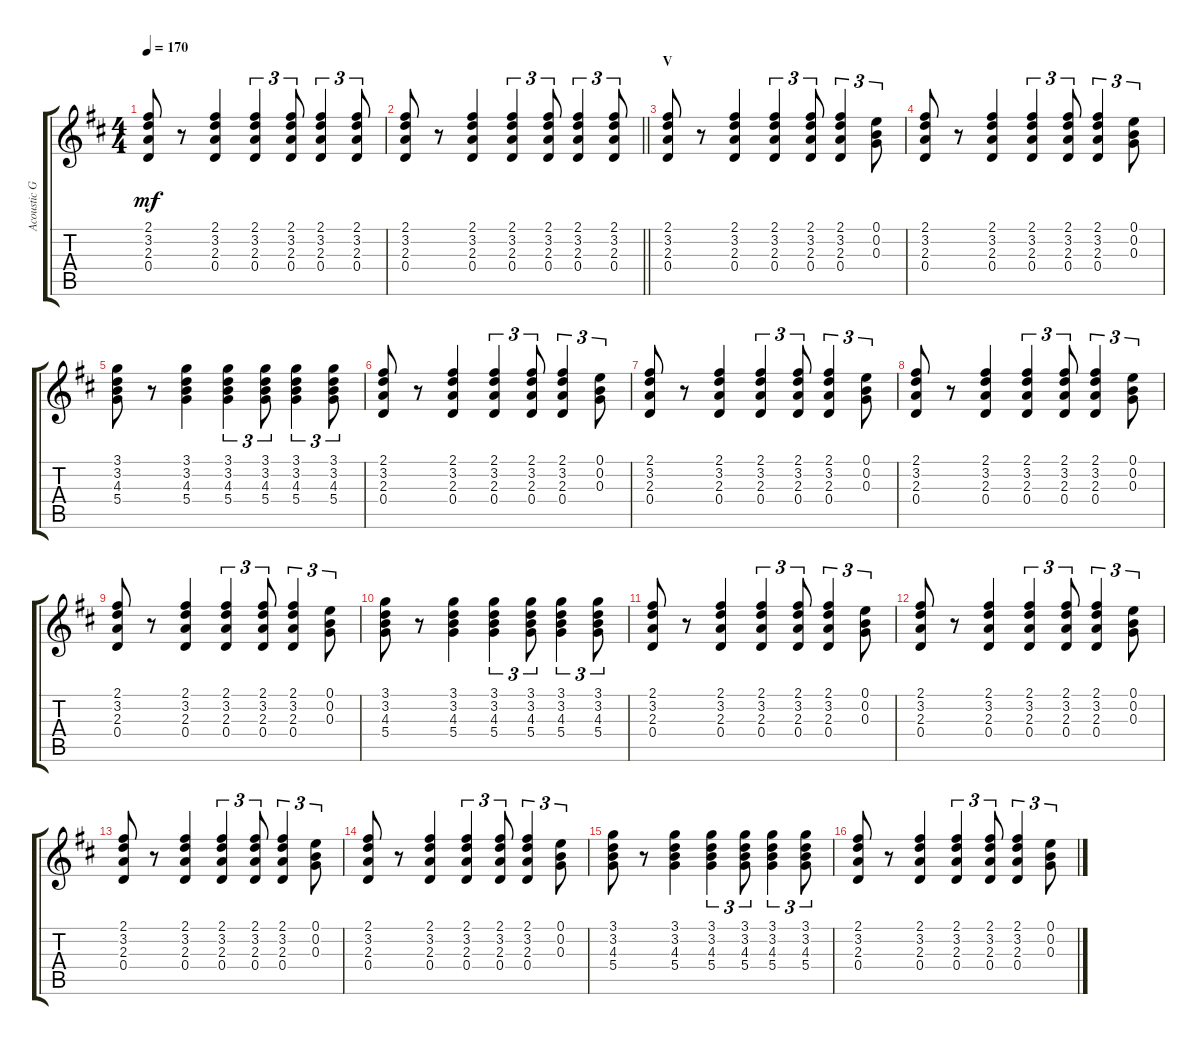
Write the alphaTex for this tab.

\track ("Acoustic Guitar [David Gilmour]" "Acoustic G") {instrument acousticguitarsteel}
\staff {score tabs}
\tuning (E4 B3 G3 D3 A2 E2) {hide}
\ts (4 4)
\tempo 170
\clef g2
\ks d
(2.1 3.2 2.3 0.4).8{dy mf} r.8 (2.1 3.2 2.3 0.4).4 (2.1 3.2 2.3 0.4).4{tu (3 2)} (2.1 3.2 2.3 0.4).8{tu (3 2)} (2.1 3.2 2.3 0.4).4{tu (3 2)} (2.1 3.2 2.3 0.4).8{tu (3 2)} |
\barLineRight lightlight
(2.1 3.2 2.3 0.4).8 r.8 (2.1 3.2 2.3 0.4).4 (2.1 3.2 2.3 0.4).4{tu (3 2)} (2.1 3.2 2.3 0.4).8{tu (3 2)} (2.1 3.2 2.3 0.4).4{tu (3 2)} (2.1 3.2 2.3 0.4).8{tu (3 2)} |
\section ("" "V")
(2.1 3.2 2.3 0.4).8 r.8 (2.1 3.2 2.3 0.4).4 (2.1 3.2 2.3 0.4).4{tu (3 2)} (2.1 3.2 2.3 0.4).8{tu (3 2)} (2.1 3.2 2.3 0.4).4{tu (3 2)} (0.1 0.2 0.3).8{tu (3 2)} |
(2.1 3.2 2.3 0.4).8 r.8 (2.1 3.2 2.3 0.4).4 (2.1 3.2 2.3 0.4).4{tu (3 2)} (2.1 3.2 2.3 0.4).8{tu (3 2)} (2.1 3.2 2.3 0.4).4{tu (3 2)} (0.1 0.2 0.3).8{tu (3 2)} |
(3.1 3.2 4.3 5.4).8 r.8 (3.1 3.2 4.3 5.4).4 (3.1 3.2 4.3 5.4).4{tu (3 2)} (3.1 3.2 4.3 5.4).8{tu (3 2)} (3.1 3.2 4.3 5.4).4{tu (3 2)} (3.1 3.2 4.3 5.4).8{tu (3 2)} |
(2.1 3.2 2.3 0.4).8 r.8 (2.1 3.2 2.3 0.4).4 (2.1 3.2 2.3 0.4).4{tu (3 2)} (2.1 3.2 2.3 0.4).8{tu (3 2)} (2.1 3.2 2.3 0.4).4{tu (3 2)} (0.1 0.2 0.3).8{tu (3 2)} |
(2.1 3.2 2.3 0.4).8 r.8 (2.1 3.2 2.3 0.4).4 (2.1 3.2 2.3 0.4).4{tu (3 2)} (2.1 3.2 2.3 0.4).8{tu (3 2)} (2.1 3.2 2.3 0.4).4{tu (3 2)} (0.1 0.2 0.3).8{tu (3 2)} |
(2.1 3.2 2.3 0.4).8 r.8 (2.1 3.2 2.3 0.4).4 (2.1 3.2 2.3 0.4).4{tu (3 2)} (2.1 3.2 2.3 0.4).8{tu (3 2)} (2.1 3.2 2.3 0.4).4{tu (3 2)} (0.1 0.2 0.3).8{tu (3 2)} |
(2.1 3.2 2.3 0.4).8 r.8 (2.1 3.2 2.3 0.4).4 (2.1 3.2 2.3 0.4).4{tu (3 2)} (2.1 3.2 2.3 0.4).8{tu (3 2)} (2.1 3.2 2.3 0.4).4{tu (3 2)} (0.1 0.2 0.3).8{tu (3 2)} |
(3.1 3.2 4.3 5.4).8 r.8 (3.1 3.2 4.3 5.4).4 (3.1 3.2 4.3 5.4).4{tu (3 2)} (3.1 3.2 4.3 5.4).8{tu (3 2)} (3.1 3.2 4.3 5.4).4{tu (3 2)} (3.1 3.2 4.3 5.4).8{tu (3 2)} |
(2.1 3.2 2.3 0.4).8 r.8 (2.1 3.2 2.3 0.4).4 (2.1 3.2 2.3 0.4).4{tu (3 2)} (2.1 3.2 2.3 0.4).8{tu (3 2)} (2.1 3.2 2.3 0.4).4{tu (3 2)} (0.1 0.2 0.3).8{tu (3 2)} |
(2.1 3.2 2.3 0.4).8 r.8 (2.1 3.2 2.3 0.4).4 (2.1 3.2 2.3 0.4).4{tu (3 2)} (2.1 3.2 2.3 0.4).8{tu (3 2)} (2.1 3.2 2.3 0.4).4{tu (3 2)} (0.1 0.2 0.3).8{tu (3 2)} |
(2.1 3.2 2.3 0.4).8 r.8 (2.1 3.2 2.3 0.4).4 (2.1 3.2 2.3 0.4).4{tu (3 2)} (2.1 3.2 2.3 0.4).8{tu (3 2)} (2.1 3.2 2.3 0.4).4{tu (3 2)} (0.1 0.2 0.3).8{tu (3 2)} |
(2.1 3.2 2.3 0.4).8 r.8 (2.1 3.2 2.3 0.4).4 (2.1 3.2 2.3 0.4).4{tu (3 2)} (2.1 3.2 2.3 0.4).8{tu (3 2)} (2.1 3.2 2.3 0.4).4{tu (3 2)} (0.1 0.2 0.3).8{tu (3 2)} |
(3.1 3.2 4.3 5.4).8 r.8 (3.1 3.2 4.3 5.4).4 (3.1 3.2 4.3 5.4).4{tu (3 2)} (3.1 3.2 4.3 5.4).8{tu (3 2)} (3.1 3.2 4.3 5.4).4{tu (3 2)} (3.1 3.2 4.3 5.4).8{tu (3 2)} |
(2.1 3.2 2.3 0.4).8 r.8 (2.1 3.2 2.3 0.4).4 (2.1 3.2 2.3 0.4).4{tu (3 2)} (2.1 3.2 2.3 0.4).8{tu (3 2)} (2.1 3.2 2.3 0.4).4{tu (3 2)} (0.1 0.2 0.3).8{tu (3 2)}
